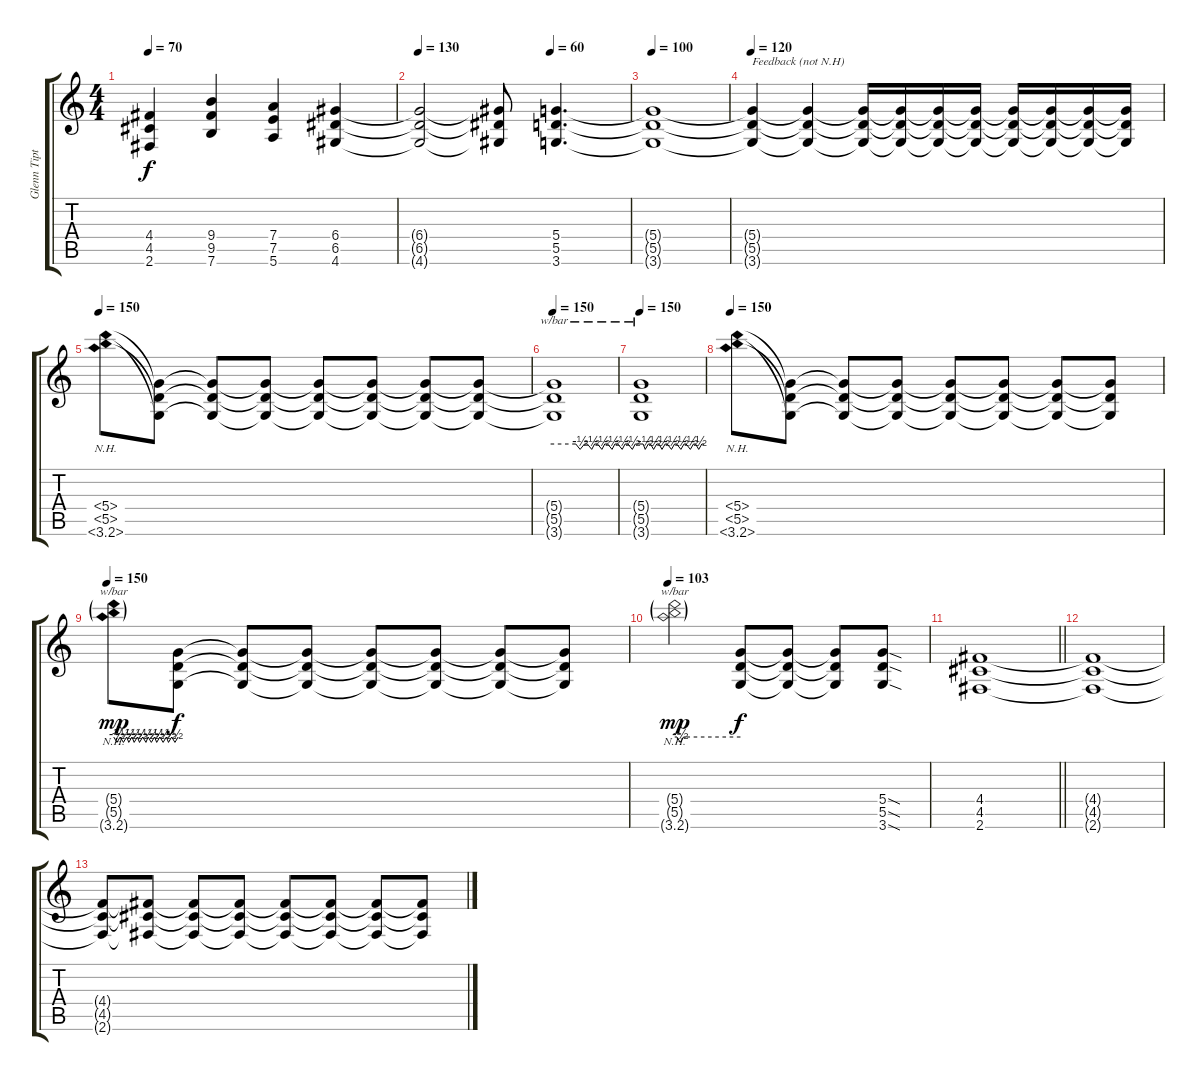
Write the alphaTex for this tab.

\track ("Glenn Tipton" "Glenn Tipt") {instrument distortionguitar}
\staff {score tabs}
\tuning (E4 B3 G3 D3 A2 E2) {hide}
\ts (4 4)
\tempo 70
\clef g2
\ks c
(4.4 4.5 2.6).4{dy f} (9.4 9.5 7.6).4 (7.4 7.5 5.6).4 (6.4 6.5 4.6).4 |
\tempo 130
\tempo (60 0.625)
(6.4{t} 6.5{t} 4.6{t}).2 (6.4{t} 6.5{t} 4.6{t}).8 (5.4 5.5 3.6).4{d} |
\tempo 100
(5.4{t} 5.5{t} 3.6{t}).1 |
\tempo 120
(5.4{t} 5.5{t} 3.6{t}).4{txt "Feedback (not N.H)"} (5.4{t} 5.5{t} 3.6{t}).4 (5.4{t} 5.5{t} 3.6{t}).16{volume 14} (5.4{t} 5.5{t} 3.6{t}).16{volume 13} (5.4{t} 5.5{t} 3.6{t}).16{volume 12} (5.4{t} 5.5{t} 3.6{t}).16{volume 11} (5.4{t} 5.5{t} 3.6{t}).16{volume 10} (5.4{t} 5.5{t} 3.6{t}).16{volume 8} (5.4{t} 5.5{t} 3.6{t}).16{volume 8} (5.4{t} 5.5{t} 3.6{t}).16{volume 7} |
\tempo 150
(5.4{nh} 5.5{nh} 3.6{nh}).8{volume 7 instrument guitarharmonics} (5.4{t} 5.5{t} 3.6{t}).8{volume 7} (5.4{t} 5.5{t} 3.6{t}).8{volume 8} (5.4{t} 5.5{t} 3.6{t}).8{volume 10} (5.4{t} 5.5{t} 3.6{t}).8{volume 12} (5.4{t} 5.5{t} 3.6{t}).8{volume 14} (5.4{t} 5.5{t} 3.6{t}).8{volume 14} (5.4{t} 5.5{t} 3.6{t}).8{volume 14} |
\tempo 150
(5.4{t} 5.5{t} 3.6{t}).1{tbe (custom default 0 0 15 0 18 -2 21 0 23 0 26 -2 28 0 30 0 33 -2 35 0 37 0 40 -2 42 0 44 0 47 -2 49 0 51 0 54 -2 56 0 60 0) volume 15} |
\tempo 150
(5.4{t} 5.5{t} 3.6{t}).1{tbe (custom default 0 0 2 0 4 -2 7 0 9 0 12 -2 15 0 17 0 20 -2 23 0 25 0 29 -2 32 0 34 0 38 -2 41 0 43 0 47 -2 50 0 52 0 55 -2 58 0 60 0) volume 16} |
\tempo 150
(5.4{nh} 5.5{nh} 3.6{nh}).8{volume 5 instrument guitarharmonics} (5.4{t} 5.5{t} 3.6{t}).8{volume 7} (5.4{t} 5.5{t} 3.6{t}).8{volume 8} (5.4{t} 5.5{t} 3.6{t}).8 (5.4{t} 5.5{t} 3.6{t}).8 (5.4{t} 5.5{t} 3.6{t}).8 (5.4{t} 5.5{t} 3.6{t}).8 (5.4{t} 5.5{t} 3.6{t}).8 |
\tempo 150
(5.4{nh g} 5.5{nh g} 3.6{nh g}).8{tbe (custom default 0 0 3 -2 6 0 9 -2 12 0 14 -2 17 0 19 -2 22 0 24 -2 27 0 30 -2 32 0 35 -2 38 0 40 -2 43 0 46 -2 49 0 51 -2 54 0 57 -2 60 0) dy mp volume 5 instrument guitarharmonics} (5.4{t} 5.5{t} 3.6{t}).8{dy f volume 6} (5.4{t} 5.5{t} 3.6{t}).8{volume 7} (5.4{t} 5.5{t} 3.6{t}).8{volume 8} (5.4{t} 5.5{t} 3.6{t}).8{volume 9} (5.4{t} 5.5{t} 3.6{t}).8{volume 10} (5.4{t} 5.5{t} 3.6{t}).8{volume 11} (5.4{t} 5.5{t} 3.6{t}).8{volume 11} |
\tempo 103
(5.4{nh g} 5.5{nh g} 3.6{nh g}).2{tbe (custom default 0 0 2 0 5 -2 8 0 10 0 60 0) dy mp volume 11} (5.4{t} 5.5{t} 3.6{t}).8{dy f volume 12} (5.4{t} 5.5{t} 3.6{t}).8{volume 14} (5.4{t} 5.5{t} 3.6{t}).8{volume 16} (5.4{sod} 5.5{sod} 3.6{sod}).8{volume 15 instrument guitarfretnoise} |
\barLineRight lightlight
(4.4 4.5 2.6).1{volume 15 instrument distortionguitar} |
(4.4{t} 4.5{t} 2.6{t}).1 |
(4.4{t} 4.5{t} 2.6{t}).8 (4.4{t} 4.5{t} 2.6{t}).8 (4.4{t} 4.5{t} 2.6{t}).8{volume 13} (4.4{t} 4.5{t} 2.6{t}).8{volume 10} (4.4{t} 4.5{t} 2.6{t}).8{volume 7} (4.4{t} 4.5{t} 2.6{t}).8{volume 4} (4.4{t} 4.5{t} 2.6{t}).8{volume 1} (4.4{t} 4.5{t} 2.6{t}).8{volume 0}
